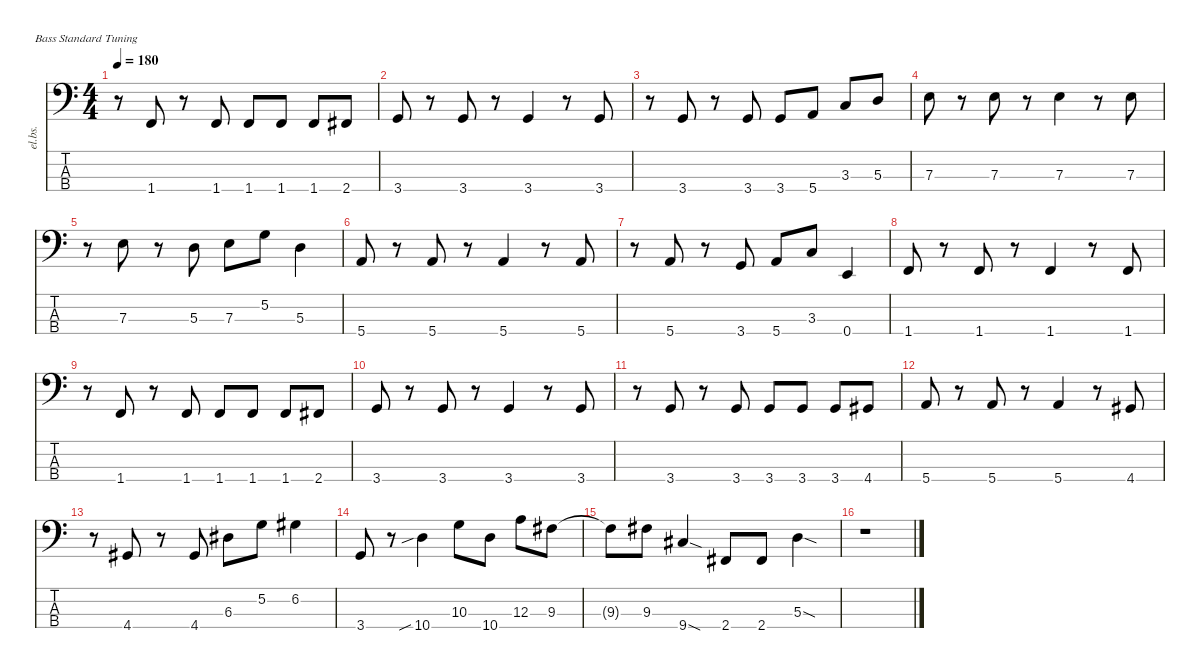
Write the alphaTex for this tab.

\defaultSystemsLayout 4
\hideDynamics
\bracketExtendMode nobrackets
\otherSystemsTrackNameOrientation horizontal
\track ("Bass" "el.bs.") {instrument electricbassfinger}
\staff {score tabs}
\tuning (G2 D2 A1 E1)
\ts (4 4)
\tempo 180
\clef f4
\ks c
r.8{dy mf} 1.4.8 r.8 1.4.8 1.4.8 1.4.8 1.4.8 2.4.8 |
3.4.8 r.8 3.4.8 r.8 3.4.4 r.8 3.4.8 |
r.8 3.4.8 r.8 3.4.8 3.4.8 5.4.8 3.3.8 5.3.8 |
7.3.8 r.8 7.3.8 r.8 7.3.4 r.8 7.3.8 |
r.8 7.3.8 r.8 5.3.8 7.3.8 5.2.8 5.3.4 |
5.4.8 r.8 5.4.8 r.8 5.4.4 r.8 5.4.8 |
r.8 5.4.8 r.8 3.4.8 5.4.8 3.3.8 0.4.4 |
1.4.8 r.8 1.4.8 r.8 1.4.4 r.8 1.4.8 |
r.8 1.4.8 r.8 1.4.8 1.4.8 1.4.8 1.4.8 2.4.8 |
3.4.8 r.8 3.4.8 r.8 3.4.4 r.8 3.4.8 |
r.8 3.4.8 r.8 3.4.8 3.4.8 3.4.8 3.4.8 4.4.8 |
5.4.8 r.8 5.4.8 r.8 5.4.4 r.8 4.4.8 |
r.8 4.4.8 r.8 4.4.8 6.3.8 5.2.8 6.2.4 |
3.4.8 r.8 10.4{sib}.4 10.3.8 10.4.8 12.3.8 9.3.8 |
9.3{t}.8 9.3.8 9.4{sod}.4 2.4.8 2.4.8 5.3{sod}.4 |
r.1
